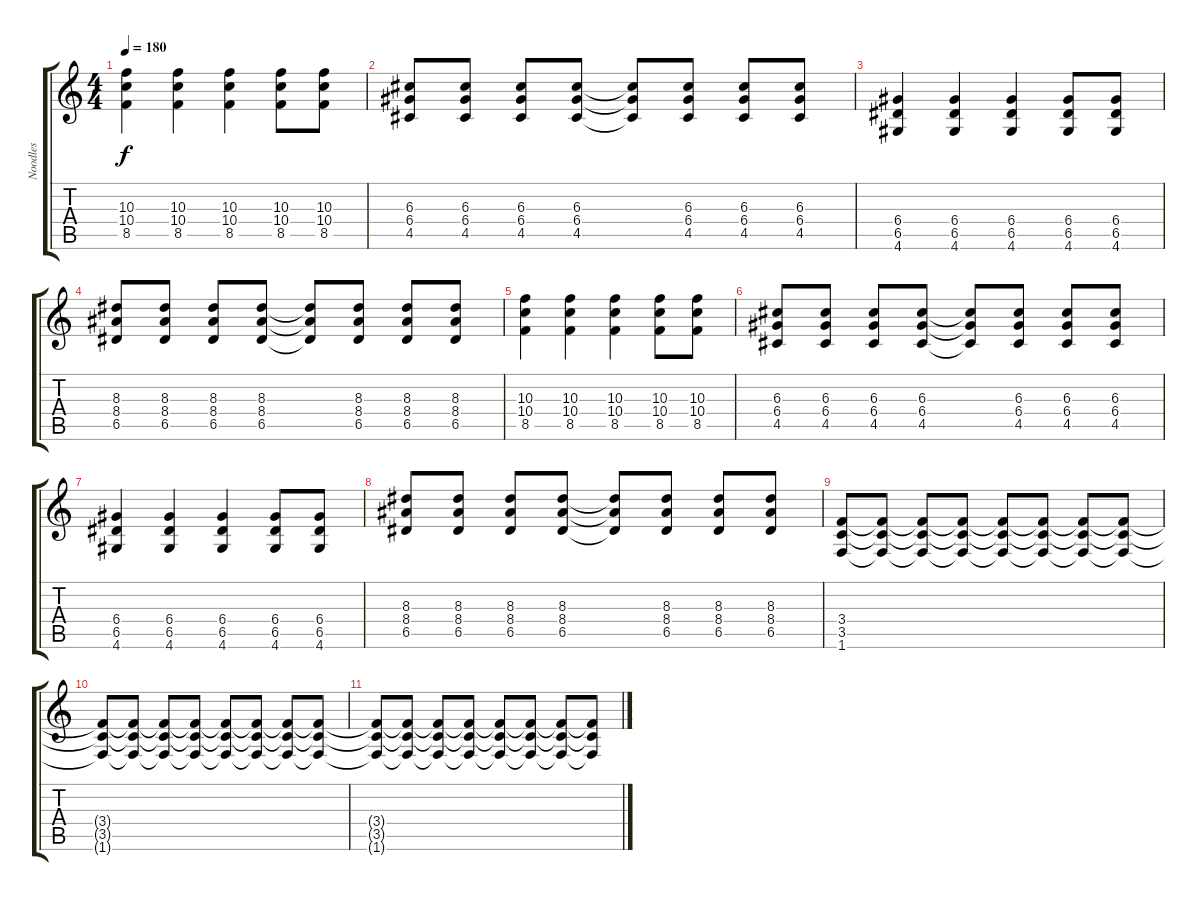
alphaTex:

\track ("Noodles" "Noodles") {instrument distortionguitar}
\staff {score tabs}
\tuning (E4 B3 G3 D3 A2 E2) {hide}
\ts (4 4)
\tempo 180
\clef g2
\ks c
(10.3 10.4 8.5).4{dy f} (10.3 10.4 8.5).4 (10.3 10.4 8.5).4 (10.3 10.4 8.5).8 (10.3 10.4 8.5).8 |
(6.3 6.4 4.5).8 (6.3 6.4 4.5).8 (6.3 6.4 4.5).8 (6.3 6.4 4.5).8 (6.3{t} 6.4{t} 4.5{t}).8 (6.3 6.4 4.5).8 (6.3 6.4 4.5).8 (6.3 6.4 4.5).8 |
(6.4 6.5 4.6).4 (6.4 6.5 4.6).4 (6.4 6.5 4.6).4 (6.4 6.5 4.6).8 (6.4 6.5 4.6).8 |
(8.3 8.4 6.5).8 (8.3 8.4 6.5).8 (8.3 8.4 6.5).8 (8.3 8.4 6.5).8 (8.3{t} 8.4{t} 6.5{t}).8 (8.3 8.4 6.5).8 (8.3 8.4 6.5).8 (8.3 8.4 6.5).8 |
(10.3 10.4 8.5).4 (10.3 10.4 8.5).4 (10.3 10.4 8.5).4 (10.3 10.4 8.5).8 (10.3 10.4 8.5).8 |
(6.3 6.4 4.5).8 (6.3 6.4 4.5).8 (6.3 6.4 4.5).8 (6.3 6.4 4.5).8 (6.3{t} 6.4{t} 4.5{t}).8 (6.3 6.4 4.5).8 (6.3 6.4 4.5).8 (6.3 6.4 4.5).8 |
(6.4 6.5 4.6).4 (6.4 6.5 4.6).4 (6.4 6.5 4.6).4 (6.4 6.5 4.6).8 (6.4 6.5 4.6).8 |
(8.3 8.4 6.5).8 (8.3 8.4 6.5).8 (8.3 8.4 6.5).8 (8.3 8.4 6.5).8 (8.3{t} 8.4{t} 6.5{t}).8 (8.3 8.4 6.5).8 (8.3 8.4 6.5).8 (8.3 8.4 6.5).8 |
(3.4 3.5 1.6).8 (3.4{t} 3.5{t} 1.6{t}).8 (3.4{t} 3.5{t} 1.6{t}).8{volume 12} (3.4{t} 3.5{t} 1.6{t}).8{volume 11} (3.4{t} 3.5{t} 1.6{t}).8 (3.4{t} 3.5{t} 1.6{t}).8{volume 10} (3.4{t} 3.5{t} 1.6{t}).8 (3.4{t} 3.5{t} 1.6{t}).8{volume 9} |
(3.4{t} 3.5{t} 1.6{t}).8 (3.4{t} 3.5{t} 1.6{t}).8{volume 8} (3.4{t} 3.5{t} 1.6{t}).8{volume 7} (3.4{t} 3.5{t} 1.6{t}).8 (3.4{t} 3.5{t} 1.6{t}).8{volume 6} (3.4{t} 3.5{t} 1.6{t}).8{volume 5} (3.4{t} 3.5{t} 1.6{t}).8{volume 4} (3.4{t} 3.5{t} 1.6{t}).8{volume 3} |
(3.4{t} 3.5{t} 1.6{t}).8{volume 1} (3.4{t} 3.5{t} 1.6{t}).8 (3.4{t} 3.5{t} 1.6{t}).8 (3.4{t} 3.5{t} 1.6{t}).8 (3.4{t} 3.5{t} 1.6{t}).8 (3.4{t} 3.5{t} 1.6{t}).8 (3.4{t} 3.5{t} 1.6{t}).8 (3.4{t} 3.5{t} 1.6{t}).8
